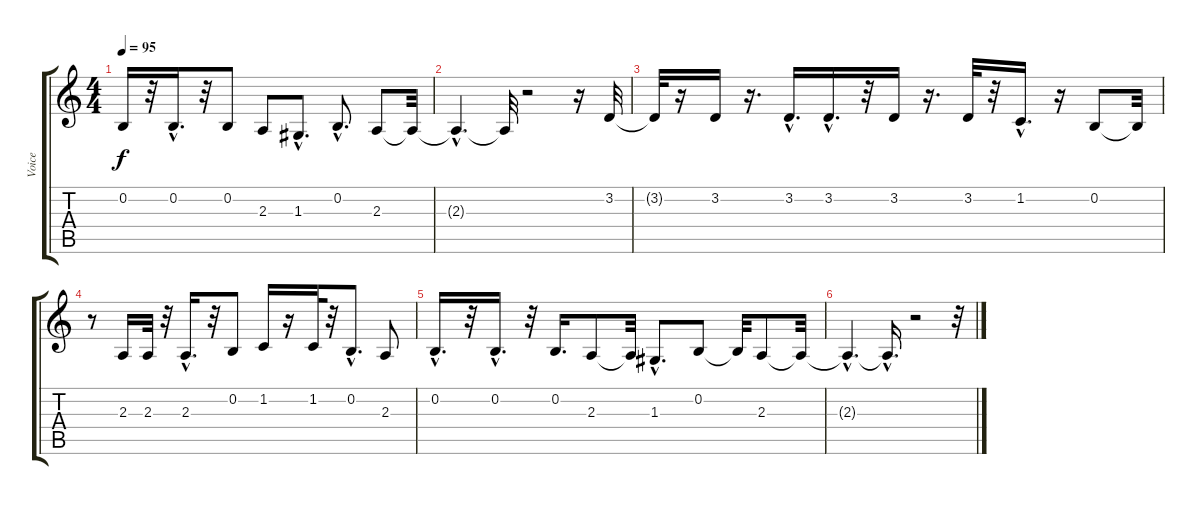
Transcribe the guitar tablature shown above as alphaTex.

\track ("Voice" "Voice") {instrument acousticgrandpiano}
\staff {score tabs}
\tuning (E4 B3 G3 D3 A2 E2) {hide}
\ts (4 4)
\tempo 95
\clef g2
\ks c
0.2{t}.16{dy f} r.32 0.2{hac}.16{d} r.32 0.2.8 2.3.8 1.3{hac}.8{d} 0.2{hac}.8{d} 2.3.8 2.3{t}.32 |
2.3{hac t}.4{d} 2.3{t}.32 r.2 r.16 3.2.32 |
3.2{t}.32 r.16 3.2.16 r.16{d} 3.2{hac}.16{d} 3.2{hac}.16{d} r.32 3.2.16 r.16{d} 3.2.32 r.32 1.2{hac}.16{d} r.16 0.2.8 0.2{t}.32 |
r.8 2.3.16 2.3.32 r.32 2.3{hac}.16{d} r.32 0.2.8 1.2.16 r.16 1.2.32 r.32 0.2{hac}.8{d} 2.3.8 |
0.2{hac}.16{d} r.32 0.2{hac}.16{d} r.32 0.2.16{d} 2.3.8 2.3{t}.32 1.3{hac}.8{d} 0.2.8 0.2{t}.32 2.3.8 2.3{t}.32 |
2.3{hac t}.4{d} 2.3{hac t}.16{d} r.2 r.32
